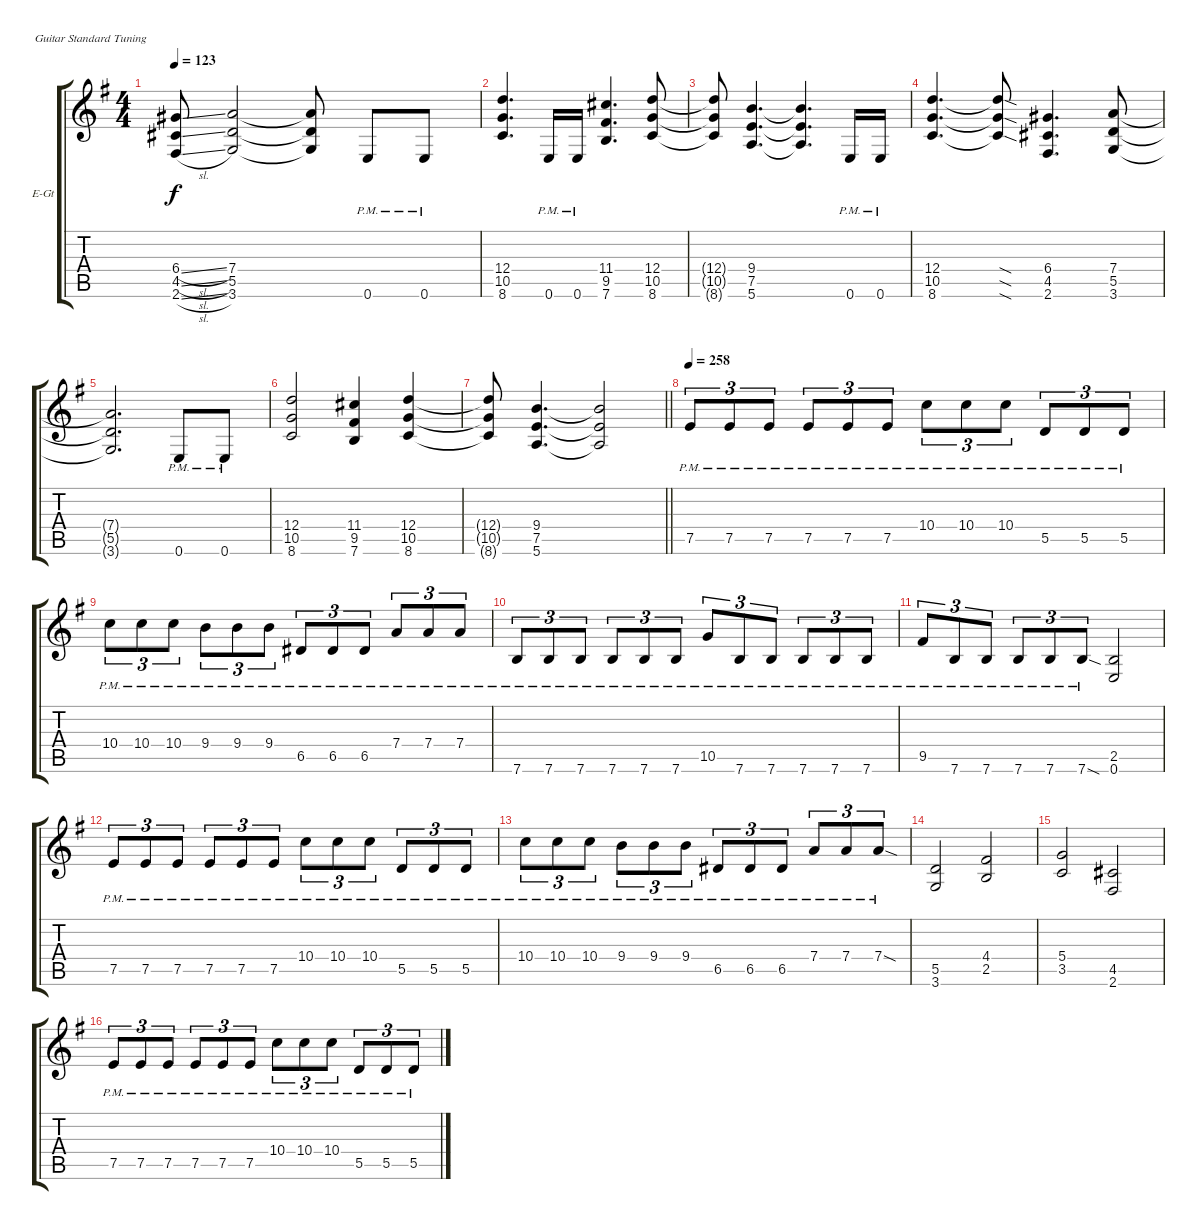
\bracketExtendMode groupsimilarinstruments
\firstSystemTrackNameOrientation horizontal
\otherSystemsTrackNameOrientation horizontal
\track ("Gtr. II - Jason Gobel (Distortion)" "E-Gt") {instrument distortionguitar}
\staff {score tabs}
\tuning (E4 B3 G3 D3 A2 E2)
\ts (4 4)
\tempo 123
\clef g2
\ks g
(6.4{sl t} 4.5{sl t} 2.6{sl t}).8{dy f} (7.4 5.5 3.6).2 (7.4{t} 5.5{t} 3.6{t}).8 0.6{pm}.8 0.6{pm}.8 |
(12.4 10.5 8.6).4{d} 0.6{pm}.16 0.6{pm}.16 (11.4 9.5 7.6).4{d} (12.4 10.5 8.6).8 |
(12.4{t} 10.5{t} 8.6{t}).8 (9.4 7.5 5.6).4{d} (9.4{t} 7.5{t} 5.6{t}).4{d} 0.6{pm}.16 0.6{pm}.16 |
(12.4 10.5 8.6).4{d} (12.4{sod t} 10.5{sod t} 8.6{sod t}).8 (6.4 4.5 2.6).4{d} (7.4 5.5 3.6).8 |
(7.4{t} 5.5{t} 3.6{t}).2{d} 0.6{pm}.8 0.6{pm}.8 |
(12.4 10.5 8.6).2 (11.4 9.5 7.6).4 (12.4 10.5 8.6).4 |
\barLineRight lightlight
(12.4{t} 10.5{t} 8.6{t}).8 (9.4 7.5 5.6).4{d} (9.4{t} 7.5{t} 5.6{t}).2 |
\tempo 258
7.5{pm}.8{tu (3 2)} 7.5{pm}.8{tu (3 2)} 7.5{pm}.8{tu (3 2)} 7.5{pm}.8{tu (3 2)} 7.5{pm}.8{tu (3 2)} 7.5{pm}.8{tu (3 2)} 10.4{pm}.8{tu (3 2)} 10.4{pm}.8{tu (3 2)} 10.4{pm}.8{tu (3 2)} 5.5{pm}.8{tu (3 2)} 5.5{pm}.8{tu (3 2)} 5.5{pm}.8{tu (3 2)} |
10.4{pm}.8{tu (3 2)} 10.4{pm}.8{tu (3 2)} 10.4{pm}.8{tu (3 2)} 9.4{pm}.8{tu (3 2)} 9.4{pm}.8{tu (3 2)} 9.4{pm}.8{tu (3 2)} 6.5{pm}.8{tu (3 2)} 6.5{pm}.8{tu (3 2)} 6.5{pm}.8{tu (3 2)} 7.4{pm}.8{tu (3 2)} 7.4{pm}.8{tu (3 2)} 7.4{pm}.8{tu (3 2)} |
7.6{pm}.8{tu (3 2)} 7.6{pm}.8{tu (3 2)} 7.6{pm}.8{tu (3 2)} 7.6{pm}.8{tu (3 2)} 7.6{pm}.8{tu (3 2)} 7.6{pm}.8{tu (3 2)} 10.5{pm}.8{tu (3 2)} 7.6{pm}.8{tu (3 2)} 7.6{pm}.8{tu (3 2)} 7.6{pm}.8{tu (3 2)} 7.6{pm}.8{tu (3 2)} 7.6{pm}.8{tu (3 2)} |
9.5{pm}.8{tu (3 2)} 7.6{pm}.8{tu (3 2)} 7.6{pm}.8{tu (3 2)} 7.6{pm}.8{tu (3 2)} 7.6{pm}.8{tu (3 2)} 7.6{sod pm}.8{tu (3 2)} (2.5 0.6).2 |
7.5{pm}.8{tu (3 2)} 7.5{pm}.8{tu (3 2)} 7.5{pm}.8{tu (3 2)} 7.5{pm}.8{tu (3 2)} 7.5{pm}.8{tu (3 2)} 7.5{pm}.8{tu (3 2)} 10.4{pm}.8{tu (3 2)} 10.4{pm}.8{tu (3 2)} 10.4{pm}.8{tu (3 2)} 5.5{pm}.8{tu (3 2)} 5.5{pm}.8{tu (3 2)} 5.5{pm}.8{tu (3 2)} |
10.4{pm}.8{tu (3 2)} 10.4{pm}.8{tu (3 2)} 10.4{pm}.8{tu (3 2)} 9.4{pm}.8{tu (3 2)} 9.4{pm}.8{tu (3 2)} 9.4{pm}.8{tu (3 2)} 6.5{pm}.8{tu (3 2)} 6.5{pm}.8{tu (3 2)} 6.5{pm}.8{tu (3 2)} 7.4{pm}.8{tu (3 2)} 7.4{pm}.8{tu (3 2)} 7.4{sod pm}.8{tu (3 2)} |
(5.5 3.6).2 (4.4 2.5).2 |
(5.4 3.5).2 (4.5 2.6).2 |
7.5{pm}.8{tu (3 2)} 7.5{pm}.8{tu (3 2)} 7.5{pm}.8{tu (3 2)} 7.5{pm}.8{tu (3 2)} 7.5{pm}.8{tu (3 2)} 7.5{pm}.8{tu (3 2)} 10.4{pm}.8{tu (3 2)} 10.4{pm}.8{tu (3 2)} 10.4{pm}.8{tu (3 2)} 5.5{pm}.8{tu (3 2)} 5.5{pm}.8{tu (3 2)} 5.5{pm}.8{tu (3 2)}
